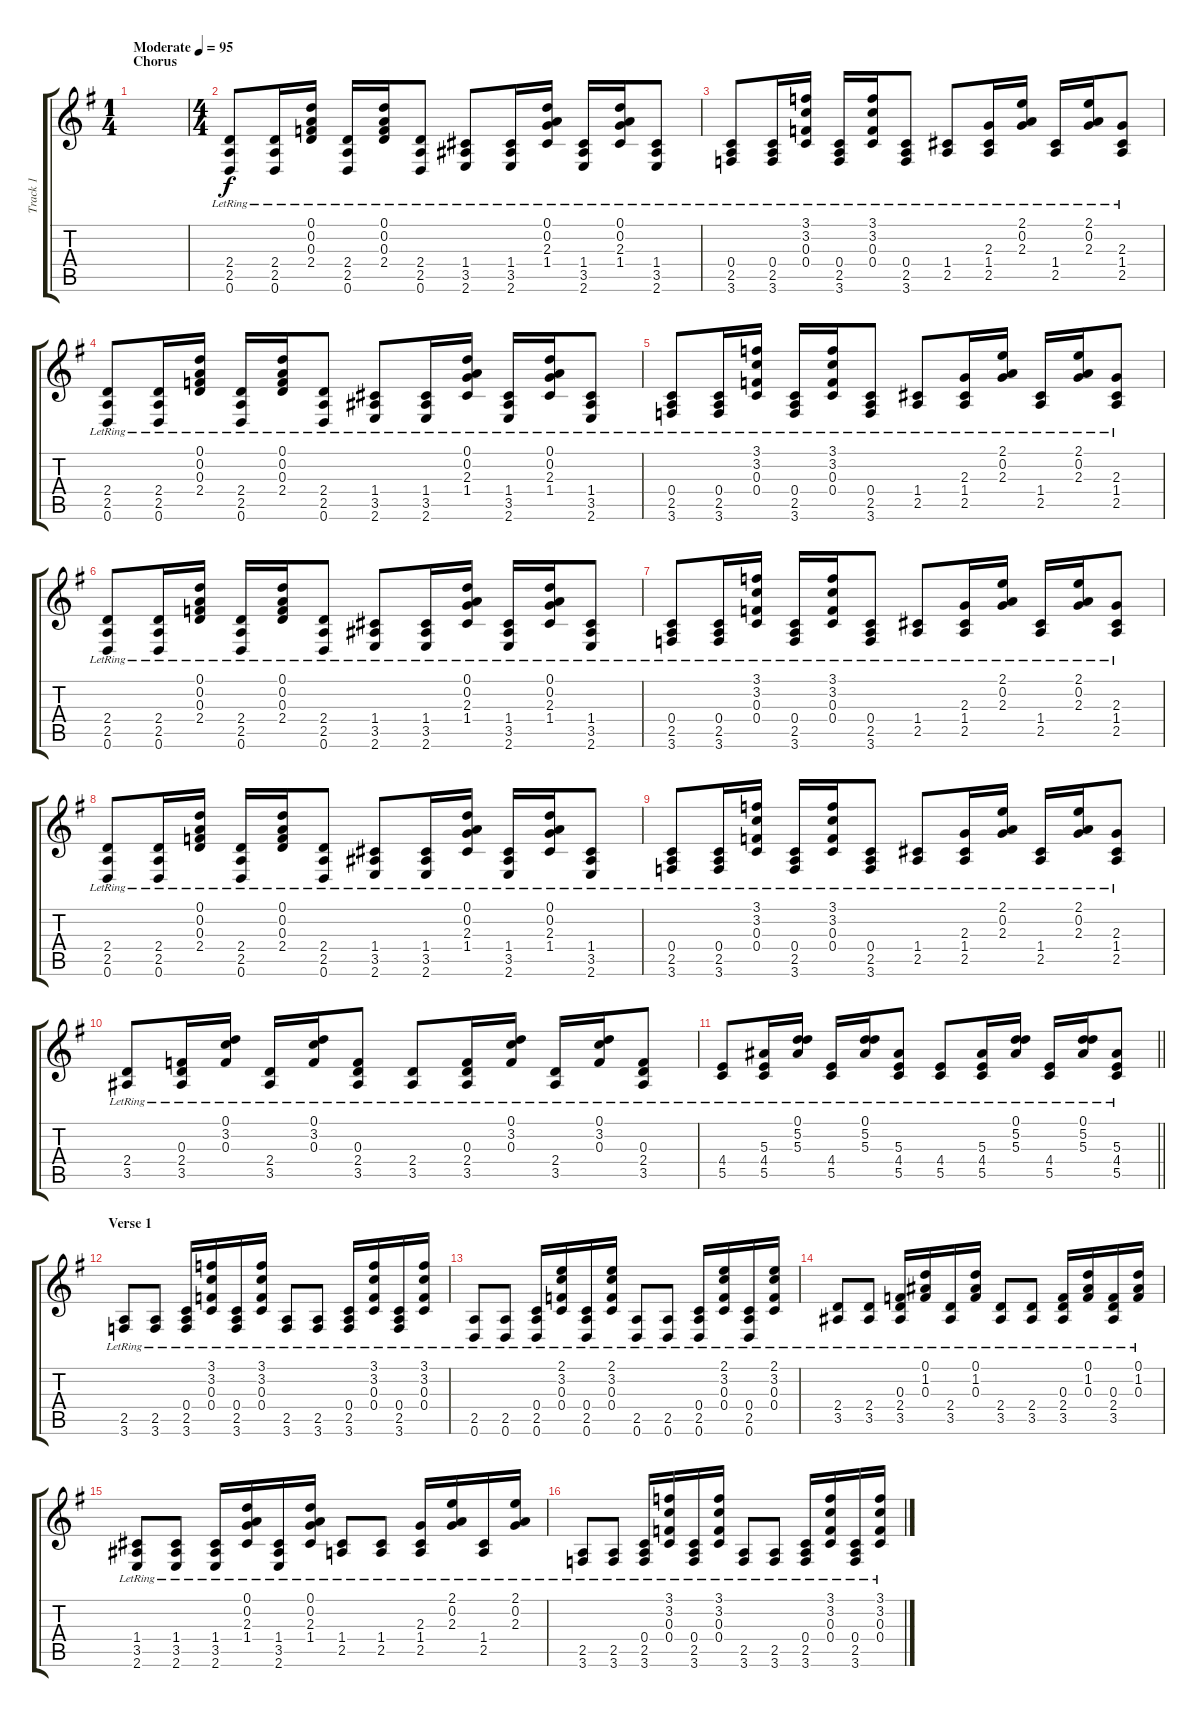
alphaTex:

\track ("Track 1" "Track 1") {instrument acousticguitarsteel}
\staff {score tabs}
\tuning (D4 A3 F3 C3 G2 D2) {hide}
\ts (1 4)
\section ("" "Chorus")
\tempo (95 "Moderate")
\clef g2
\ks eminor
|
\ts (4 4)
(2.4{lr} 2.5{lr} 0.6{lr}).8 (2.4{lr} 2.5{lr} 0.6{lr}).16 (0.1{lr} 0.2{lr} 0.3{lr} 2.4{lr}).16 (2.4{lr} 2.5{lr} 0.6{lr}).16 (0.1{lr} 0.2{lr} 0.3{lr} 2.4{lr}).16 (2.4{lr} 2.5{lr} 0.6{lr}).8 (1.4{lr} 3.5{lr} 2.6{lr}).8 (1.4{lr} 3.5{lr} 2.6{lr}).16 (0.1{lr} 0.2{lr} 2.3{lr} 1.4{lr}).16 (1.4{lr} 3.5{lr} 2.6{lr}).16 (0.1{lr} 0.2{lr} 2.3{lr} 1.4{lr}).16 (1.4{lr} 3.5{lr} 2.6{lr}).8 |
(0.4{lr} 2.5{lr} 3.6{lr}).8 (0.4{lr} 2.5{lr} 3.6{lr}).16 (3.1{lr} 3.2{lr} 0.3{lr} 0.4{lr}).16 (0.4{lr} 2.5{lr} 3.6{lr}).16 (3.1{lr} 3.2{lr} 0.3{lr} 0.4{lr}).16 (0.4{lr} 2.5{lr} 3.6{lr}).8 (1.4{lr} 2.5{lr}).8 (2.3 1.4{lr} 2.5{lr}).16 (2.1{lr} 0.2{lr} 2.3{lr}).16 (1.4{lr} 2.5{lr}).16 (2.1{lr} 0.2{lr} 2.3{lr}).16 (2.3 1.4{lr} 2.5{lr}).8 |
(2.4{lr} 2.5{lr} 0.6{lr}).8 (2.4{lr} 2.5{lr} 0.6{lr}).16 (0.1{lr} 0.2{lr} 0.3{lr} 2.4{lr}).16 (2.4{lr} 2.5{lr} 0.6{lr}).16 (0.1{lr} 0.2{lr} 0.3{lr} 2.4{lr}).16 (2.4{lr} 2.5{lr} 0.6{lr}).8 (1.4{lr} 3.5{lr} 2.6{lr}).8 (1.4{lr} 3.5{lr} 2.6{lr}).16 (0.1{lr} 0.2{lr} 2.3{lr} 1.4{lr}).16 (1.4{lr} 3.5{lr} 2.6{lr}).16 (0.1{lr} 0.2{lr} 2.3{lr} 1.4{lr}).16 (1.4{lr} 3.5{lr} 2.6{lr}).8 |
(0.4{lr} 2.5{lr} 3.6{lr}).8 (0.4{lr} 2.5{lr} 3.6{lr}).16 (3.1{lr} 3.2{lr} 0.3{lr} 0.4{lr}).16 (0.4{lr} 2.5{lr} 3.6{lr}).16 (3.1{lr} 3.2{lr} 0.3{lr} 0.4{lr}).16 (0.4{lr} 2.5{lr} 3.6{lr}).8 (1.4{lr} 2.5{lr}).8 (2.3 1.4{lr} 2.5{lr}).16 (2.1{lr} 0.2{lr} 2.3{lr}).16 (1.4{lr} 2.5{lr}).16 (2.1{lr} 0.2{lr} 2.3{lr}).16 (2.3 1.4{lr} 2.5{lr}).8 |
(2.4{lr} 2.5{lr} 0.6{lr}).8 (2.4{lr} 2.5{lr} 0.6{lr}).16 (0.1{lr} 0.2{lr} 0.3{lr} 2.4{lr}).16 (2.4{lr} 2.5{lr} 0.6{lr}).16 (0.1{lr} 0.2{lr} 0.3{lr} 2.4{lr}).16 (2.4{lr} 2.5{lr} 0.6{lr}).8 (1.4{lr} 3.5{lr} 2.6{lr}).8 (1.4{lr} 3.5{lr} 2.6{lr}).16 (0.1{lr} 0.2{lr} 2.3{lr} 1.4{lr}).16 (1.4{lr} 3.5{lr} 2.6{lr}).16 (0.1{lr} 0.2{lr} 2.3{lr} 1.4{lr}).16 (1.4{lr} 3.5{lr} 2.6{lr}).8 |
(0.4{lr} 2.5{lr} 3.6{lr}).8 (0.4{lr} 2.5{lr} 3.6{lr}).16 (3.1{lr} 3.2{lr} 0.3{lr} 0.4{lr}).16 (0.4{lr} 2.5{lr} 3.6{lr}).16 (3.1{lr} 3.2{lr} 0.3{lr} 0.4{lr}).16 (0.4{lr} 2.5{lr} 3.6{lr}).8 (1.4{lr} 2.5{lr}).8 (2.3 1.4{lr} 2.5{lr}).16 (2.1{lr} 0.2{lr} 2.3{lr}).16 (1.4{lr} 2.5{lr}).16 (2.1{lr} 0.2{lr} 2.3{lr}).16 (2.3 1.4{lr} 2.5{lr}).8 |
(2.4{lr} 2.5{lr} 0.6{lr}).8 (2.4{lr} 2.5{lr} 0.6{lr}).16 (0.1{lr} 0.2{lr} 0.3{lr} 2.4{lr}).16 (2.4{lr} 2.5{lr} 0.6{lr}).16 (0.1{lr} 0.2{lr} 0.3{lr} 2.4{lr}).16 (2.4{lr} 2.5{lr} 0.6{lr}).8 (1.4{lr} 3.5{lr} 2.6{lr}).8 (1.4{lr} 3.5{lr} 2.6{lr}).16 (0.1{lr} 0.2{lr} 2.3{lr} 1.4{lr}).16 (1.4{lr} 3.5{lr} 2.6{lr}).16 (0.1{lr} 0.2{lr} 2.3{lr} 1.4{lr}).16 (1.4{lr} 3.5{lr} 2.6{lr}).8 |
(0.4{lr} 2.5{lr} 3.6{lr}).8 (0.4{lr} 2.5{lr} 3.6{lr}).16 (3.1{lr} 3.2{lr} 0.3{lr} 0.4{lr}).16 (0.4{lr} 2.5{lr} 3.6{lr}).16 (3.1{lr} 3.2{lr} 0.3{lr} 0.4{lr}).16 (0.4{lr} 2.5{lr} 3.6{lr}).8 (1.4{lr} 2.5{lr}).8 (2.3 1.4{lr} 2.5{lr}).16 (2.1{lr} 0.2{lr} 2.3{lr}).16 (1.4{lr} 2.5{lr}).16 (2.1{lr} 0.2{lr} 2.3{lr}).16 (2.3 1.4{lr} 2.5{lr}).8 |
(2.4{lr} 3.5{lr}).8 (0.3 2.4{lr} 3.5{lr}).16 (0.1{lr} 3.2{lr} 0.3{lr}).16 (2.4{lr} 3.5{lr}).16 (0.1{lr} 3.2{lr} 0.3{lr}).16 (0.3 2.4{lr} 3.5{lr}).8 (2.4{lr} 3.5{lr}).8 (0.3 2.4{lr} 3.5{lr}).16 (0.1{lr} 3.2{lr} 0.3{lr}).16 (2.4{lr} 3.5{lr}).16 (0.1{lr} 3.2{lr} 0.3{lr}).16 (0.3 2.4{lr} 3.5{lr}).8 |
\barLineRight lightlight
(4.4{lr} 5.5{lr}).8 (5.3 4.4{lr} 5.5{lr}).16 (0.1{lr} 5.2{lr} 5.3{lr}).16 (4.4{lr} 5.5{lr}).16 (0.1{lr} 5.2{lr} 5.3{lr}).16 (5.3 4.4{lr} 5.5{lr}).8 (4.4{lr} 5.5{lr}).8 (5.3 4.4{lr} 5.5{lr}).16 (0.1{lr} 5.2{lr} 5.3{lr}).16 (4.4{lr} 5.5{lr}).16 (0.1{lr} 5.2{lr} 5.3{lr}).16 (5.3 4.4 5.5{lr}).8 |
\section ("" "Verse 1")
(2.5{lr} 3.6{lr}).8 (2.5{lr} 3.6{lr}).8 (0.4{lr} 2.5{lr} 3.6{lr}).16 (3.1{lr} 3.2{lr} 0.3{lr} 0.4{lr}).16 (0.4{lr} 2.5{lr} 3.6{lr}).16 (3.1{lr} 3.2{lr} 0.3{lr} 0.4{lr}).16 (2.5{lr} 3.6{lr}).8 (2.5{lr} 3.6{lr}).8 (0.4{lr} 2.5{lr} 3.6{lr}).16 (3.1{lr} 3.2{lr} 0.3{lr} 0.4{lr}).16 (0.4{lr} 2.5{lr} 3.6{lr}).16 (3.1{lr} 3.2{lr} 0.3{lr} 0.4{lr}).16 |
(2.5{lr} 0.6{lr}).8 (2.5{lr} 0.6{lr}).8 (0.4{lr} 2.5{lr} 0.6{lr}).16 (2.1{lr} 3.2{lr} 0.3{lr} 0.4{lr}).16 (0.4{lr} 2.5{lr} 0.6{lr}).16 (2.1{lr} 3.2{lr} 0.3{lr} 0.4{lr}).16 (2.5{lr} 0.6{lr}).8 (2.5{lr} 0.6{lr}).8 (0.4{lr} 2.5{lr} 0.6{lr}).16 (2.1{lr} 3.2{lr} 0.3{lr} 0.4{lr}).16 (0.4{lr} 2.5{lr} 0.6{lr}).16 (2.1{lr} 3.2{lr} 0.3{lr} 0.4{lr}).16 |
(2.4 3.5{lr}).8 (2.4 3.5{lr}).8 (0.3 2.4{lr} 3.5{lr}).16 (0.1{lr} 1.2{lr} 0.3{lr}).16 (2.4{lr} 3.5{lr}).16 (0.1{lr} 1.2{lr} 0.3{lr}).16 (2.4{lr} 3.5{lr}).8 (2.4{lr} 3.5{lr}).8 (0.3 2.4{lr} 3.5{lr}).16 (0.1{lr} 1.2{lr} 0.3{lr}).16 (0.3 2.4{lr} 3.5{lr}).16 (0.1{lr} 1.2{lr} 0.3{lr}).16 |
(1.4{lr} 3.5{lr} 2.6{lr}).8 (1.4{lr} 3.5{lr} 2.6{lr}).8 (1.4{lr} 3.5{lr} 2.6{lr}).16 (0.1{lr} 0.2{lr} 2.3{lr} 1.4{lr}).16 (1.4{lr} 3.5{lr} 2.6{lr}).16 (0.1{lr} 0.2{lr} 2.3{lr} 1.4{lr}).16 (1.4{lr} 2.5{lr}).8 (1.4{lr} 2.5{lr}).8 (2.3 1.4{lr} 2.5{lr}).16 (2.1{lr} 0.2{lr} 2.3{lr}).16 (1.4{lr} 2.5{lr}).16 (2.1{lr} 0.2{lr} 2.3{lr}).16 |
(2.5{lr} 3.6{lr}).8 (2.5{lr} 3.6{lr}).8 (0.4{lr} 2.5{lr} 3.6{lr}).16 (3.1{lr} 3.2{lr} 0.3{lr} 0.4{lr}).16 (0.4{lr} 2.5{lr} 3.6{lr}).16 (3.1{lr} 3.2{lr} 0.3{lr} 0.4{lr}).16 (2.5{lr} 3.6{lr}).8 (2.5{lr} 3.6{lr}).8 (0.4{lr} 2.5{lr} 3.6{lr}).16 (3.1{lr} 3.2{lr} 0.3{lr} 0.4{lr}).16 (0.4{lr} 2.5{lr} 3.6{lr}).16 (3.1{lr} 3.2{lr} 0.3{lr} 0.4{lr}).16
